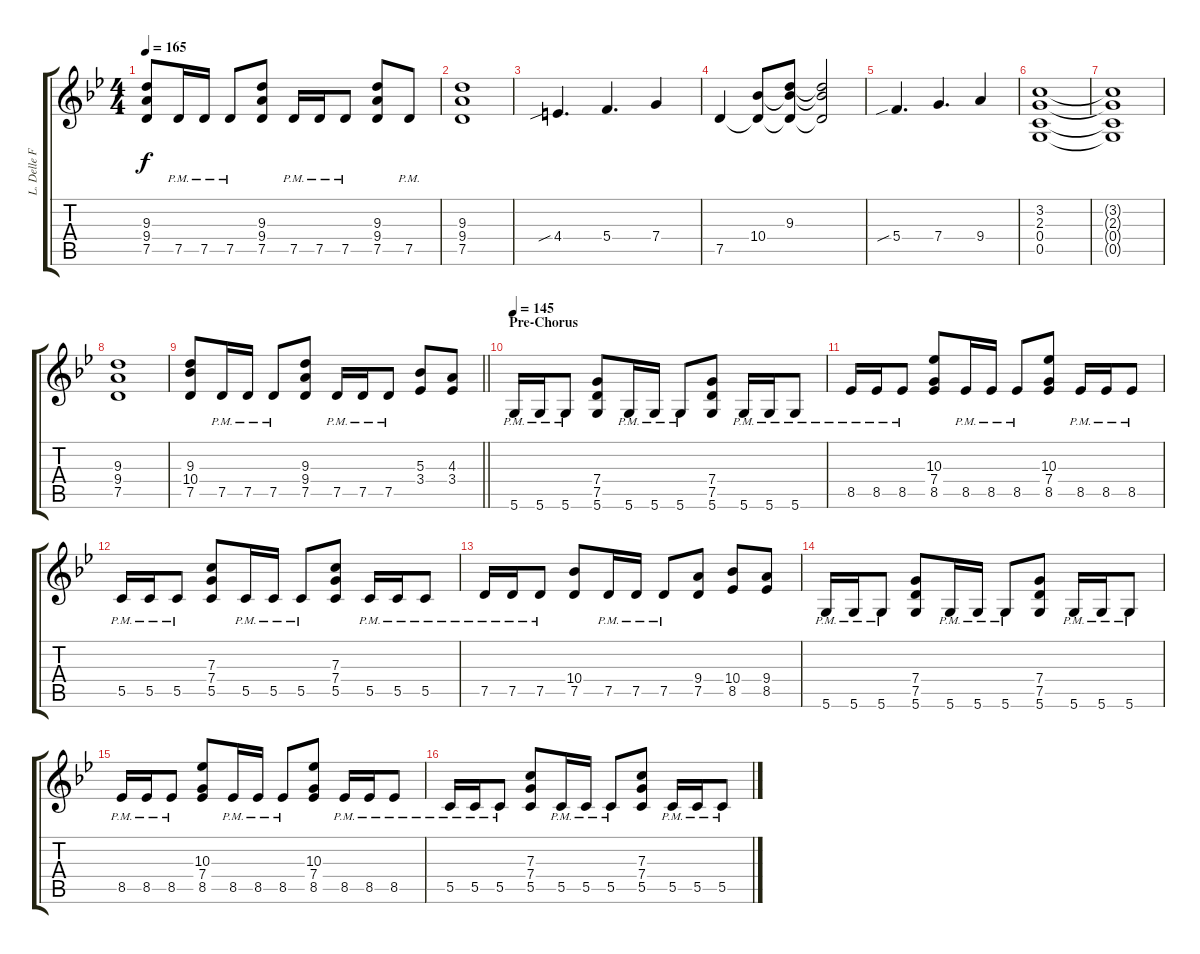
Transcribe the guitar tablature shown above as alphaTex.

\track ("L. Delle Fave (Dist. Guitar R)" "L. Delle F") {instrument overdrivenguitar}
\staff {score tabs}
\tuning (D4 A3 F3 C3 G2 D2) {hide}
\ts (4 4)
\tempo 165
\clef g2
\ks gminor
(9.3 9.4 7.5).8{dy f} 7.5{pm}.16 7.5{pm}.16 7.5{pm}.8 (9.3 9.4 7.5).8 7.5{pm}.16 7.5{pm}.16 7.5{pm}.8 (9.3 9.4 7.5).8 7.5{pm}.8 |
(9.3 9.4 7.5).1 |
4.4{sib}.4{d} 5.4.4{d} 7.4.4 |
7.5.4 (10.4 7.5{t}).8 (9.3 10.4{t} 7.5{t}).8 (9.3{t} 10.4{t} 7.5{t}).2 |
5.4{sib}.4{d} 7.4.4{d} 9.4.4 |
(3.2 2.3 0.4 0.5).1 |
(3.2{t} 2.3{t} 0.4{t} 0.5{t}).1 |
(9.3 9.4 7.5).1 |
\barLineRight lightlight
(9.3 10.4 7.5).8 7.5{pm}.16 7.5{pm}.16 7.5{pm}.8 (9.3 9.4 7.5).8 7.5{pm}.16 7.5{pm}.16 7.5{pm}.8 (5.3 3.4).8 (4.3 3.4).8 |
\section ("" "Pre-Chorus")
\tempo 145
5.6{pm}.16 5.6{pm}.16 5.6{pm}.8 (7.4 7.5 5.6).8 5.6{pm}.16 5.6{pm}.16 5.6{pm}.8 (7.4 7.5 5.6).8 5.6{pm}.16 5.6{pm}.16 5.6{pm}.8 |
8.5{pm}.16 8.5{pm}.16 8.5{pm}.8 (10.3 7.4 8.5).8 8.5{pm}.16 8.5{pm}.16 8.5{pm}.8 (10.3 7.4 8.5).8 8.5{pm}.16 8.5{pm}.16 8.5{pm}.8 |
5.5{pm}.16 5.5{pm}.16 5.5{pm}.8 (7.3 7.4 5.5).8 5.5{pm}.16 5.5{pm}.16 5.5{pm}.8 (7.3 7.4 5.5).8 5.5{pm}.16 5.5{pm}.16 5.5{pm}.8 |
7.5{pm}.16 7.5{pm}.16 7.5{pm}.8 (10.4 7.5).8 7.5{pm}.16 7.5{pm}.16 7.5{pm}.8 (9.4 7.5).8 (10.4 8.5).8 (9.4 8.5).8 |
5.6{pm}.16 5.6{pm}.16 5.6{pm}.8 (7.4 7.5 5.6).8 5.6{pm}.16 5.6{pm}.16 5.6{pm}.8 (7.4 7.5 5.6).8 5.6{pm}.16 5.6{pm}.16 5.6{pm}.8 |
8.5{pm}.16 8.5{pm}.16 8.5{pm}.8 (10.3 7.4 8.5).8 8.5{pm}.16 8.5{pm}.16 8.5{pm}.8 (10.3 7.4 8.5).8 8.5{pm}.16 8.5{pm}.16 8.5{pm}.8 |
5.5{pm}.16 5.5{pm}.16 5.5{pm}.8 (7.3 7.4 5.5).8 5.5{pm}.16 5.5{pm}.16 5.5{pm}.8 (7.3 7.4 5.5).8 5.5{pm}.16 5.5{pm}.16 5.5{pm}.8
